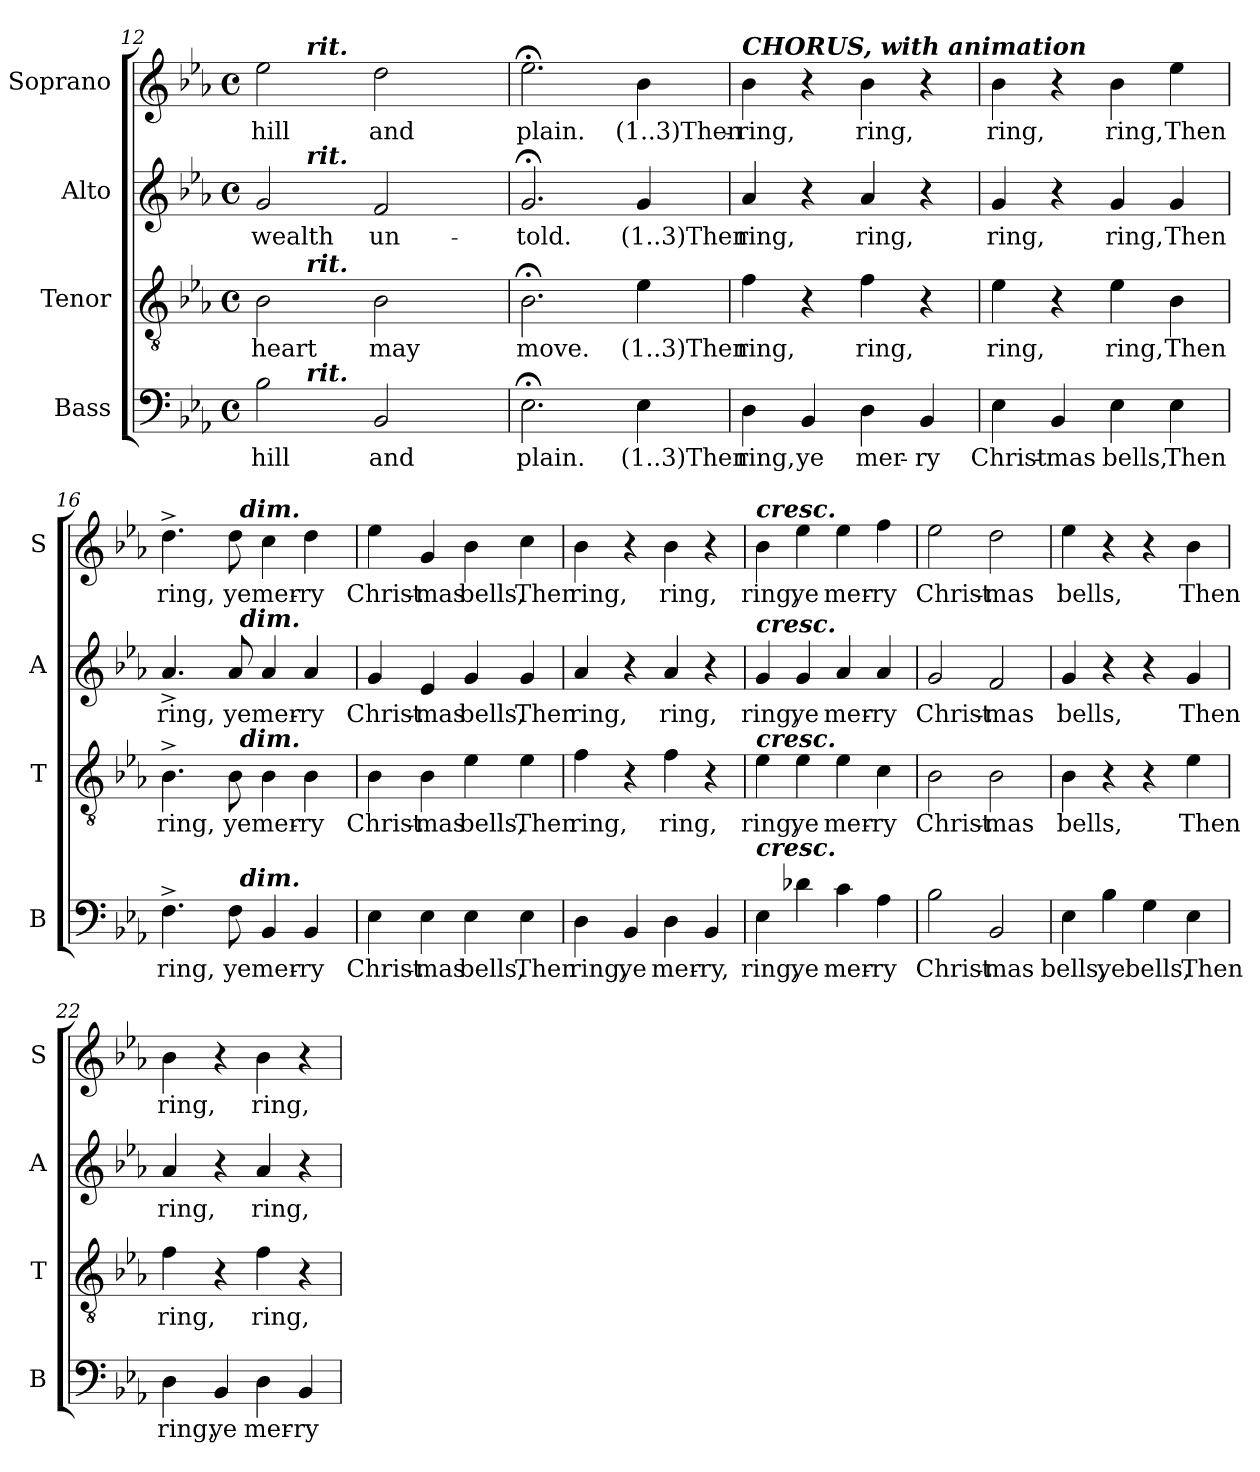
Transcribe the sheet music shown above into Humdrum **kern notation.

**kern	**text	**kern	**text	**kern	**text	**kern	**text
*part4	*part4	*part3	*part3	*part2	*part2	*part1	*part1
*staff4	*staff4	*staff3	*staff3	*staff2	*staff2	*staff1	*staff1
*I"Bass	*	*I"Tenor	*	*I"Alto	*	*I"Soprano	*
*I'B	*	*I'T	*	*I'A	*	*I'S	*
*clefF4	*	*clefGv2	*	*clefG2	*	*clefG2	*
*k[b-e-a-]	*	*k[b-e-a-]	*	*k[b-e-a-]	*	*k[b-e-a-]	*
*E-:	*	*E-:	*	*E-:	*	*E-:	*
*M4/4	*	*M4/4	*	*M4/4	*	*M4/4	*
*met(c)	*	*met(c)	*	*met(c)	*	*met(c)	*
=12	=12	=12	=12	=12	=12	=12	=12
*^	*	*^	*	*^	*	*^	*
2B-\	8.ryy	hill	2B-\	8.ryy	heart	2g/	8.ryy	wealth	2ee-\	8.ryy	hill
!	!	!	!	!	!	!	!	!	!	!LO:TX:a:Bi:t=rit.	!
!	!	!	!	!	!	!	!LO:TX:a:Bi:t=rit.	!	!	!	!
!	!	!	!	!LO:TX:a:Bi:t=rit.	!	!	!	!	!	!	!
!	!LO:TX:a:Bi:t=rit.	!	!	!	!	!	!	!	!	!	!
.	2ryy	.	.	2ryy	.	.	2ryy	.	.	2ryy	.
2BB-/	.	and	2B-\	.	may	2f/	.	un-	2dd\	.	and
.	4ryy	.	.	4ryy	.	.	4ryy	.	.	4ryy	.
.	16ryy	.	.	16ryy	.	.	16ryy	.	.	16ryy	.
*v	*v	*	*	*	*	*v	*v	*	*v	*v	*
*	*	*v	*v	*	*	*	*	*
!!LO:PB:g=z
=13	=13	=13	=13	=13	=13	=13	=13
2.E-;<\	plain.	2.B-;<\	move.	2.g;</	-told.	2.ee-;<\	plain.
4E-\	(1..3)Then	4e-\	(1..3)Then	4g/	(1..3)Then	4b-\	(1..3)Then-
=14	=14	=14	=14	=14	=14	=14	=14
!	!	!	!	!	!	!LO:TX:a:Bi:t=CHORUS, with animation	!
4D\	ring,	4f\	ring,	4a-/	ring,	4b-\	-ring,
4BB-/	ye	4r	.	4r	.	4r	.
4D\	mer-	4f\	ring,	4a-/	ring,	4b-\	ring,
4BB-/	-ry	4r	.	4r	.	4r	.
=15	=15	=15	=15	=15	=15	=15	=15
4E-\	Christ-	4e-\	ring,	4g/	ring,	4b-\	ring,
4BB-/	-mas	4r	.	4r	.	4r	.
4E-\	bells,	4e-\	ring,	4g/	ring,	4b-\	ring,
4E-\	Then	4B-\	Then	4g/	Then	4ee-\	Then
=16	=16	=16	=16	=16	=16	=16	=16
*^	*	*^	*	*^	*	*^	*
4.F^>\	4ryy	ring,	4.B-^>\	4ryy	ring,	4.a-^>/	4ryy	ring,	4.dd^>\	4ryy	ring,
.	8ryy	.	.	8ryy	.	.	8ryy	.	.	8ryy	.
8F\	32ryy	ye	8B-\	32ryy	ye	8a-/	32ryy	ye	8dd\	32ryy	ye
!	!	!	!	!	!	!	!	!	!	!LO:TX:a:Bi:t=dim.	!
!	!	!	!	!	!	!	!LO:TX:a:Bi:t=dim.	!	!	!	!
!	!	!	!	!LO:TX:a:Bi:t=dim.	!	!	!	!	!	!	!
!	!LO:TX:a:Bi:t=dim.	!	!	!	!	!	!	!	!	!	!
.	2ryy	.	.	2ryy	.	.	2ryy	.	.	2ryy	.
4BB-/	.	mer-	4B-\	.	mer-	4a-/	.	mer-	4cc\	.	mer-
4BB-/	.	-ry	4B-\	.	-ry	4a-/	.	-ry	4dd\	.	-ry
.	16.ryy	.	.	16.ryy	.	.	16.ryy	.	.	16.ryy	.
*v	*v	*	*	*	*	*v	*v	*	*v	*v	*
*	*	*v	*v	*	*	*	*	*
!!LO:LB:g=z
=17	=17	=17	=17	=17	=17	=17	=17
4E-\	Christ-	4B-\	Christ-	4g/	Christ-	4ee-\	Christ-
4E-\	-mas	4B-\	-mas	4e-/	-mas	4g/	-mas
4E-\	bells,	4e-\	bells,	4g/	bells,	4b-\	bells,
4E-\	Then	4e-\	Then	4g/	Then	4cc\	Then
=18	=18	=18	=18	=18	=18	=18	=18
4D\	ring,	4f\	ring,	4a-/	ring,	4b-\	ring,
4BB-/	ye	4r	.	4r	.	4r	.
4D\	mer-	4f\	ring,	4a-/	ring,	4b-\	ring,
4BB-/	-ry,	4r	.	4r	.	4r	.
=19	=19	=19	=19	=19	=19	=19	=19
!	!	!	!	!	!	!LO:TX:a:Bi:t=cresc.	!
!	!	!	!	!LO:TX:a:Bi:t=cresc.	!	!	!
!	!	!LO:TX:a:Bi:t=cresc.	!	!	!	!	!
!LO:TX:a:Bi:t=cresc.	!	!	!	!	!	!	!
4E-\	ring,	4e-\	ring,	4g/	ring,	4b-\	ring,
4d-X\	ye	4e-\	ye	4g/	ye	4ee-\	ye
4c\	mer-	4e-\	mer-	4a-/	mer-	4ee-\	mer-
4A-\	-ry	4c\	-ry	4a-/	-ry	4ff\	-ry
=20	=20	=20	=20	=20	=20	=20	=20
2B-\	Christ-	2B-\	Christ-	2g/	Christ-	2ee-\	Christ-
2BB-/	-mas	2B-\	-mas	2f/	-mas	2dd\	-mas
=21	=21	=21	=21	=21	=21	=21	=21
4E-\	bells,	4B-\	bells,	4g/	bells,	4ee-\	bells,
4B-\	ye	4r	.	4r	.	4r	.
4G\	bells,	4r	.	4r	.	4r	.
4E-\	Then	4e-\	Then	4g/	Then	4b-\	Then
!!LO:LB:g=z
=22	=22	=22	=22	=22	=22	=22	=22
4D\	ring,	4f\	ring,	4a-/	ring,	4b-\	ring,
4BB-/	ye	4r	.	4r	.	4r	.
4D\	mer-	4f\	ring,	4a-/	ring,	4b-\	ring,
4BB-/	-ry	4r	.	4r	.	4r	.
=	=	=	=	=	=	=	=
*-	*-	*-	*-	*-	*-	*-	*-
